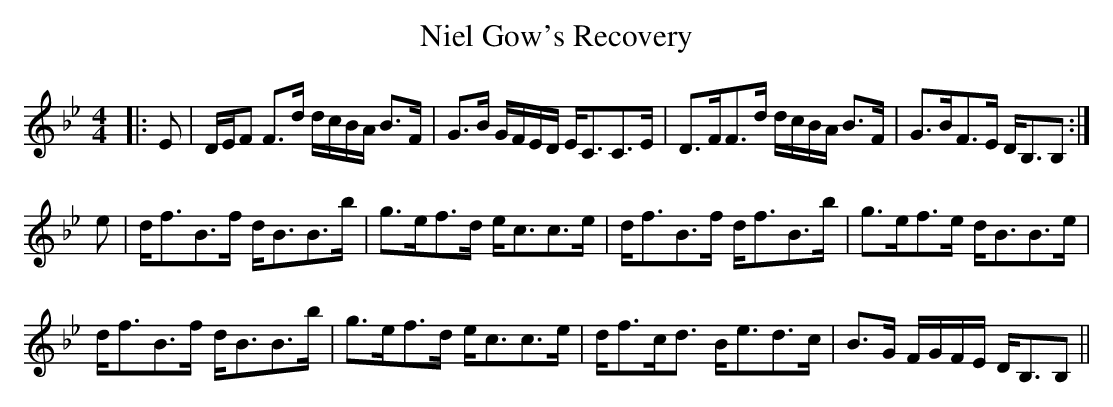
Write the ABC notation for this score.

X:1
T: Niel Gow's Recovery
M: 4/4
L: 1/8
K: Gmin
|:E|D/E/F F>d d/c/B/A/ B>F|G>B G/F/E/D/ E<CC>E|D>FF>d d/c/B/A/ B>F|G>BF>E D<B,B,:|
e|d<fB>f d<BB>b|g>ef>d e<cc>e|d<fB>f d<fB>b|g>ef>e d<BB>e|
d<fB>f d<BB>b|g>ef>d e<cc>e|d<fc<d B<ed>c|B>G F/G/F/E/ D<B,B,||
